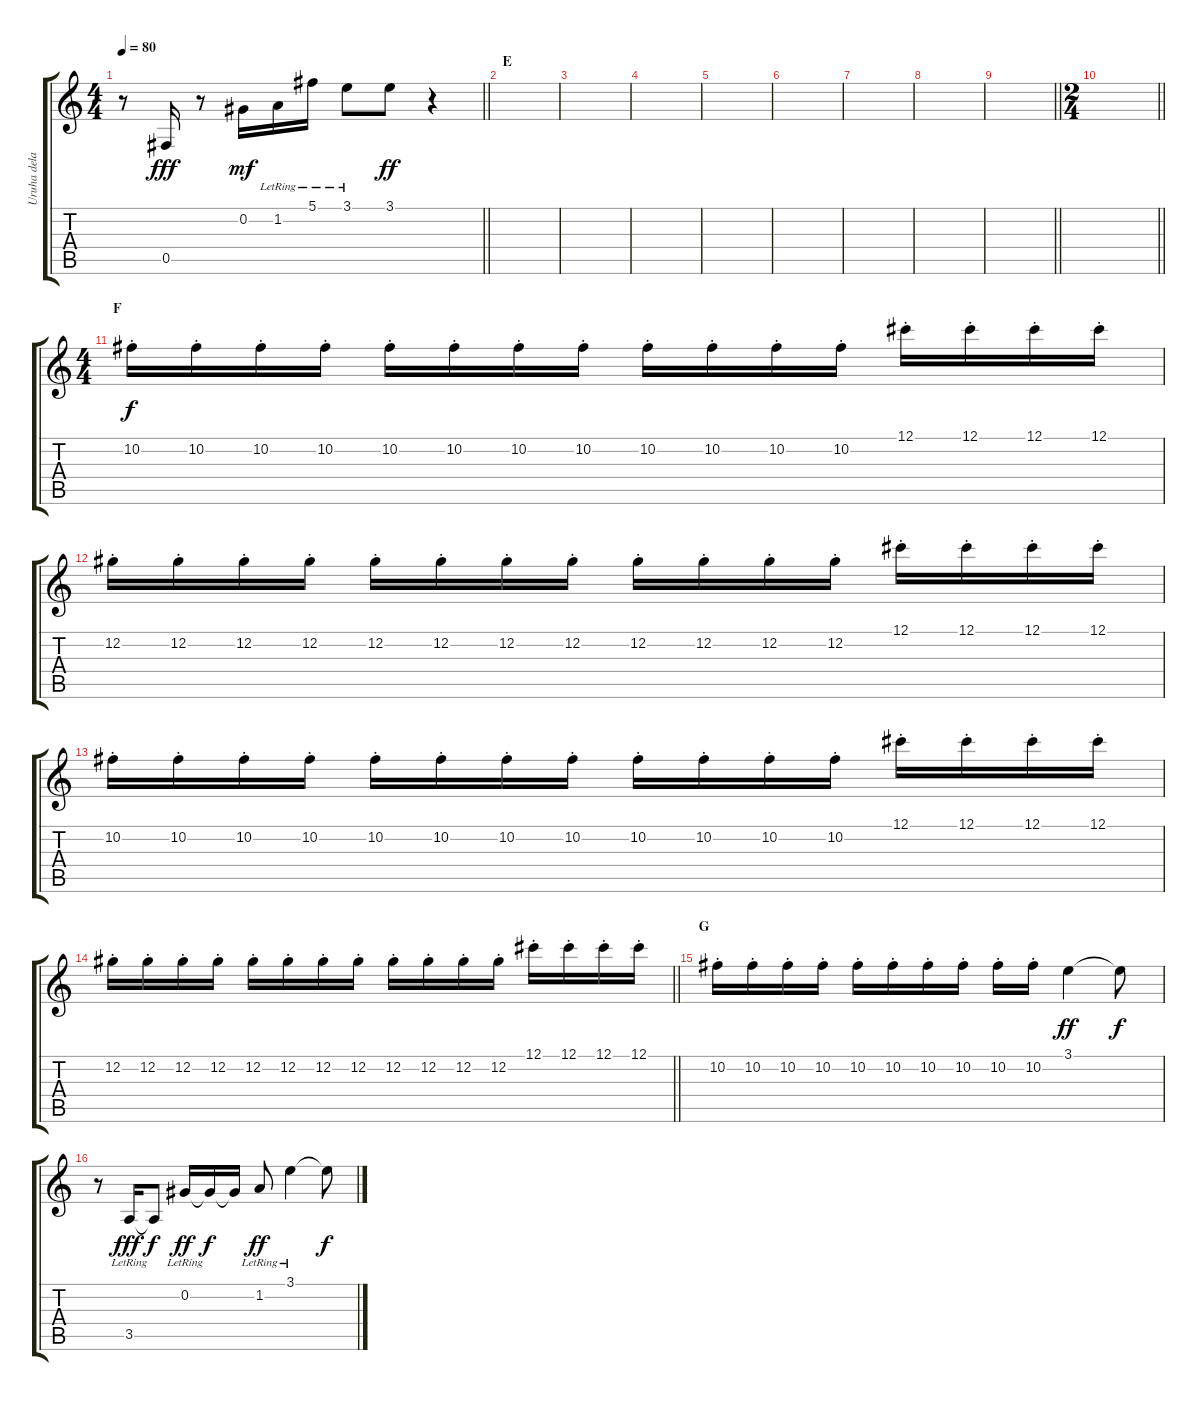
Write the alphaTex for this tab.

\track ("Uruha delay" "Uruha dela") {instrument overdrivenguitar}
\staff {score tabs}
\tuning (Db4 Ab3 E3 B2 Gb2 B1) {hide}
\ts (4 4)
\tempo 80
\clef g2
\barLineRight lightlight
\ks c
r.8{dy f} 0.5.16{dy fff} r.8 0.2.16{dy mf} 1.2{lr}.16 5.1{lr}.16 3.1{lr}.8 3.1.8{dy ff} r.4 |
\section ("" "E")
|
|
|
|
|
|
|
\barLineRight lightlight
|
\ts (2 4)
\section ("" "")
\barLineRight lightlight
|
\ts (4 4)
\section ("" "F")
10.2{st}.16{dy f volume 14 instrument overdrivenguitar} 10.2{st}.16{volume 12} 10.2{st}.16{volume 11} 10.2{st}.16{volume 10} 10.2{st}.16{volume 9} 10.2{st}.16{volume 8} 10.2{st}.16{volume 7} 10.2{st}.16{volume 6} 10.2{st}.16{volume 5} 10.2{st}.16{volume 4} 10.2{st}.16{volume 3} 10.2{st}.16{volume 2} 12.1{st}.16{volume 13} 12.1{st}.16{volume 11} 12.1{st}.16{volume 9} 12.1{st}.16{volume 7} |
12.2{st}.16{volume 13} 12.2{st}.16{volume 12} 12.2{st}.16{volume 11} 12.2{st}.16{volume 10} 12.2{st}.16{volume 9} 12.2{st}.16{volume 8} 12.2{st}.16{volume 7} 12.2{st}.16{volume 6} 12.2{st}.16{volume 5} 12.2{st}.16{volume 4} 12.2{st}.16{volume 3} 12.2{st}.16{volume 2} 12.1{st}.16{volume 13} 12.1{st}.16{volume 11} 12.1{st}.16{volume 9} 12.1{st}.16{volume 7} |
10.2{st}.16{volume 13} 10.2{st}.16{volume 12} 10.2{st}.16{volume 11} 10.2{st}.16{volume 10} 10.2{st}.16{volume 9} 10.2{st}.16{volume 8} 10.2{st}.16{volume 7} 10.2{st}.16{volume 6} 10.2{st}.16{volume 5} 10.2{st}.16{volume 4} 10.2{st}.16{volume 3} 10.2{st}.16{volume 2} 12.1{st}.16{volume 13} 12.1{st}.16{volume 11} 12.1{st}.16{volume 9} 12.1{st}.16{volume 7} |
\barLineRight lightlight
12.2{st}.16{volume 13} 12.2{st}.16{volume 12} 12.2{st}.16{volume 11} 12.2{st}.16{volume 10} 12.2{st}.16{volume 9} 12.2{st}.16{volume 8} 12.2{st}.16{volume 7} 12.2{st}.16{volume 6} 12.2{st}.16{volume 5} 12.2{st}.16{volume 4} 12.2{st}.16{volume 3} 12.2{st}.16{volume 2} 12.1{st}.16{volume 13} 12.1{st}.16{volume 11} 12.1{st}.16{volume 9} 12.1{st}.16{volume 7} |
\section ("" "G")
10.2{st}.16{volume 10} 10.2{st}.16{volume 9} 10.2{st}.16{volume 8} 10.2{st}.16{volume 7} 10.2{st}.16{volume 6} 10.2{st}.16{volume 5} 10.2{st}.16{volume 4} 10.2{st}.16{volume 3} 10.2{st}.16{volume 2} 10.2{st}.16{volume 1} 3.1.4{dy ff volume 11 instrument electricguitarclean} 3.1{t}.8{dy f} |
r.8 3.5{lr}.16{dy fff} 3.5{t}.8{dy f} 0.2{lr}.16{dy ff} 0.2{t}.16{dy f} 0.2{t}.16 1.2{lr}.8{dy ff} 3.1{lr}.4 3.1{t}.8{dy f}
